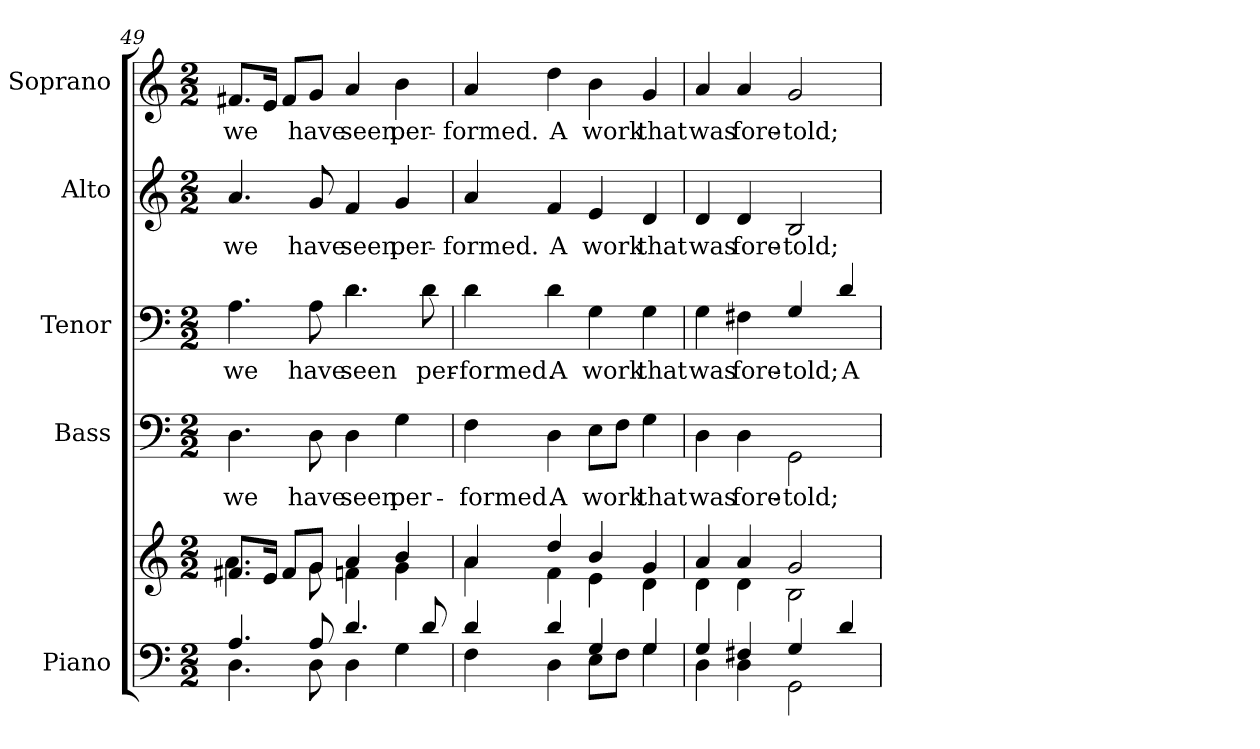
**kern	**kern	**kern	**text	**kern	**text	**kern	**text	**kern	**text
*part5	*part5	*part4	*part4	*part3	*part3	*part2	*part2	*part1	*part1
*staff6	*staff5	*staff4	*staff4	*staff3	*staff3	*staff2	*staff2	*staff1	*staff1
*I"Piano	*	*I"Bass	*	*I"Tenor	*	*I"Alto	*	*I"Soprano	*
*I'Pno.	*	*I'B.	*	*I'T.	*	*I'A.	*	*I'S.	*
!!LO:PB:g=z
*clefF4	*clefG2	*clefF4	*	*clefF4	*	*clefG2	*	*clefG2	*
*k[]	*k[]	*k[]	*	*k[]	*	*k[]	*	*k[]	*
*C:	*C:	*C:	*	*C:	*	*C:	*	*C:	*
*M2/2	*M2/2	*M2/2	*	*M2/2	*	*M2/2	*	*M2/2	*
=49	=49	=49	=49	=49	=49	=49	=49	=49	=49
*^	*^	*	*	*	*	*	*	*	*
!	!	!	!	!	!LO:LY:b:color=#000000	!	!	!	!	!	!
!	!	!	!	!	!	!	!LO:LY:b:color=#000000	!	!	!	!
!	!	!	!	!	!	!	!	!	!LO:LY:b:color=#000000	!	!
!	!	!	!	!	!	!	!	!	!	!	!LO:LY:b:color=#000000
4.Ai/	4.Di\	8.f#Xi/L	4.ai\	4.Di\	we	4.Ai\	we	4.ai/	we	8.f#Xi/L	we
.	.	16ei/Jk	.	.	.	.	.	.	.	16ei/Jk	.
.	.	8f#i/L	.	.	.	.	.	.	.	8f#i/L	.
!	!	!	!	!	!LO:LY:b:color=#000000	!	!	!	!	!	!
!	!	!	!	!	!	!	!LO:LY:b:color=#000000	!	!	!	!
!	!	!	!	!	!	!	!	!	!LO:LY:b:color=#000000	!	!
!	!	!	!	!	!	!	!	!	!	!	!LO:LY:b:color=#000000
8Ai/	8Di\	8gi/J	8gi\	8Di\	have	8Ai\	have	8gi/	have	8gi/J	have
!	!	!	!	!	!LO:LY:b:color=#000000	!	!	!	!	!	!
!	!	!	!	!	!	!	!LO:LY:b:color=#000000	!	!	!	!
!	!	!	!	!	!	!	!	!	!LO:LY:b:color=#000000	!	!
!	!	!	!	!	!	!	!	!	!	!	!LO:LY:b:color=#000000
4.di/	4Di\	4ai/	4fni\	4Di\	seen	4.di\	seen	4fi/	seen	4ai/	seen
!	!	!	!	!	!LO:LY:b:color=#000000	!	!	!	!	!	!
!	!	!	!	!	!	!	!	!	!LO:LY:b:color=#000000	!	!
!	!	!	!	!	!	!	!	!	!	!	!LO:LY:b:color=#000000
.	4Gi\	4bi/	4gi\	4Gi\	per-	.	.	4gi/	per-	4bi\	per-
!	!	!	!	!	!	!	!LO:LY:b:color=#000000	!	!	!	!
8di/	.	.	.	.	.	8di\	per-	.	.	.	.
=50	=50	=50	=50	=50	=50	=50	=50	=50	=50	=50	=50
!	!	!	!	!	!LO:LY:b:color=#000000	!	!	!	!	!	!
!	!	!	!	!	!	!	!LO:LY:b:color=#000000	!	!	!	!
!	!	!	!	!	!	!	!	!	!LO:LY:b:color=#000000	!	!
!	!	!	!	!	!	!	!	!	!	!	!LO:LY:b:color=#000000
4di/	4Fi\	4ai/	4ai\	4Fi\	-formed.	4di\	-formed.	4ai/	-formed.	4ai/	-formed.
!	!	!	!	!	!LO:LY:b:color=#000000	!	!	!	!	!	!
!	!	!	!	!	!	!	!LO:LY:b:color=#000000	!	!	!	!
!	!	!	!	!	!	!	!	!	!LO:LY:b:color=#000000	!	!
!	!	!	!	!	!	!	!	!	!	!	!LO:LY:b:color=#000000
4di/	4Di\	4ddi/	4fi\	4Di\	A	4di\	A	4fi/	A	4ddi\	A
!	!	!	!	!	!LO:LY:b:color=#000000	!	!	!	!	!	!
!	!	!	!	!	!	!	!LO:LY:b:color=#000000	!	!	!	!
!	!	!	!	!	!	!	!	!	!LO:LY:b:color=#000000	!	!
!	!	!	!	!	!	!	!	!	!	!	!LO:LY:b:color=#000000
4Gi/	8Ei\L	4bi/	4ei\	8Ei\L	work	4Gi\	work	4ei/	work	4bi\	work
.	8Fi\J	.	.	8Fi\J	.	.	.	.	.	.	.
!	!	!	!	!	!LO:LY:b:color=#000000	!	!	!	!	!	!
!	!	!	!	!	!	!	!LO:LY:b:color=#000000	!	!	!	!
!	!	!	!	!	!	!	!	!	!LO:LY:b:color=#000000	!	!
!	!	!	!	!	!	!	!	!	!	!	!LO:LY:b:color=#000000
4Gi/	4Gi\	4gi/	4di\	4Gi\	that	4Gi\	that	4di/	that	4gi/	that
!!LO:PB:g=z
=51	=51	=51	=51	=51	=51	=51	=51	=51	=51	=51	=51
!	!	!	!	!	!LO:LY:b:color=#000000	!	!	!	!	!	!
!	!	!	!	!	!	!	!LO:LY:b:color=#000000	!	!	!	!
!	!	!	!	!	!	!	!	!	!LO:LY:b:color=#000000	!	!
!	!	!	!	!	!	!	!	!	!	!	!LO:LY:b:color=#000000
4Gi/	4Di\	4ai/	4di\	4Di\	was	4Gi\	was	4di/	was	4ai/	was
!	!	!	!	!	!LO:LY:b:color=#000000	!	!	!	!	!	!
!	!	!	!	!	!	!	!LO:LY:b:color=#000000	!	!	!	!
!	!	!	!	!	!	!	!	!	!LO:LY:b:color=#000000	!	!
!	!	!	!	!	!	!	!	!	!	!	!LO:LY:b:color=#000000
4F#Xi/	4Di\	4ai/	4di\	4Di\	fore-	4F#Xi\	fore-	4di/	fore-	4ai/	fore-
!	!	!	!	!	!LO:LY:b:color=#000000	!	!	!	!	!	!
!	!	!	!	!	!	!	!LO:LY:b:color=#000000	!	!	!	!
!	!	!	!	!	!	!	!	!	!LO:LY:b:color=#000000	!	!
!	!	!	!	!	!	!	!	!	!	!	!LO:LY:b:color=#000000
4Gi/	2GGi\	2gi/	2Bi\	2GGi\	-told;	4Gi/	-told;	2Bi/	-told;	2gi/	-told;
!	!	!	!	!	!	!	!LO:LY:b:color=#000000	!	!	!	!
4di/	.	.	.	.	.	4di/	A	.	.	.	.
*v	*v	*	*	*	*	*	*	*	*	*	*
*	*v	*v	*	*	*	*	*	*	*	*
=	=	=	=	=	=	=	=	=	=
*-	*-	*-	*-	*-	*-	*-	*-	*-	*-
